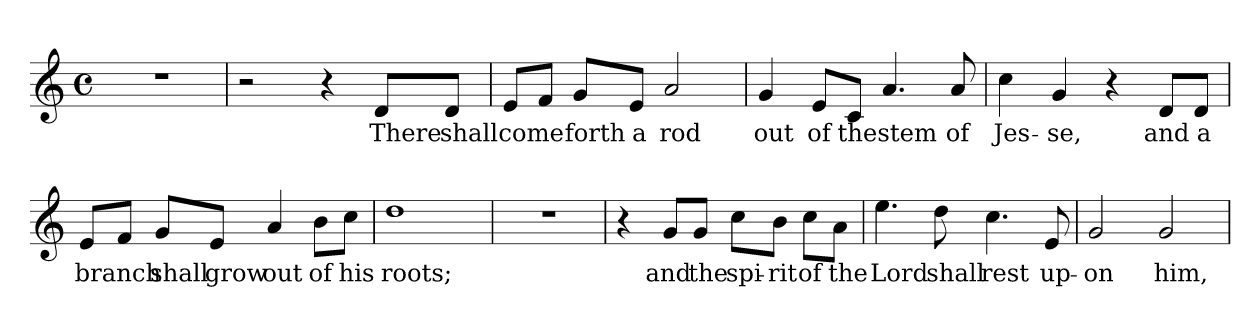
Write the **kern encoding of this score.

**kern	**text
*part1	*part1
*staff1	*staff1
*clefG2	*
*k[]	*
*M4/4	*
*met(c)	*
=	=
1r	.
=	=
2r	.
4r	.
!	!LO:LY:b
8d/L	There
!	!LO:LY:b
8d/J	shall
=	=
!	!LO:LY:b
8ei/L	come
8f/J	.
!	!LO:LY:b
8g/L	forth
!	!LO:LY:b
8ei/J	a
!	!LO:LY:b
2ai/	rod
=	=
!	!LO:LY:b
4gi/	out
!	!LO:LY:b
8e/L	of
!	!LO:LY:b
8c/J	the
!	!LO:LY:b
4.ai/	stem
!	!LO:LY:b
8a/	of
=	=
!	!LO:LY:b
4cci\	Jes-
!	!LO:LY:b
4g/	-se,
4r	.
!	!LO:LY:b
8d/L	and
!	!LO:LY:b
8d/J	a
=	=
!	!LO:LY:b
8ei/L	branch
8f/J	.
!	!LO:LY:b
8g/L	shall
!	!LO:LY:b
8e/J	grow
!	!LO:LY:b
4ai/	out
!	!LO:LY:b
8b\L	of
!	!LO:LY:b
8cc\J	his
=	=
!	!LO:LY:b
1ddi	roots;
=	=
1r	.
=	=
4r	.
!	!LO:LY:b
8g/L	and
!	!LO:LY:b
8g/J	the
!	!LO:LY:b
8cci\L	spi-
!	!LO:LY:b
8b\J	-rit
!	!LO:LY:b
8cc\L	of
!	!LO:LY:b
8a\J	the
=	=
!	!LO:LY:b
4.eei\	Lord
!	!LO:LY:b
8dd\	shall
!	!LO:LY:b
4.cci\	rest
!	!LO:LY:b
8e/	up-
=	=
!	!LO:LY:b
2gi/	-on
!	!LO:LY:b
2gi/	him,
=	=
*-	*-
